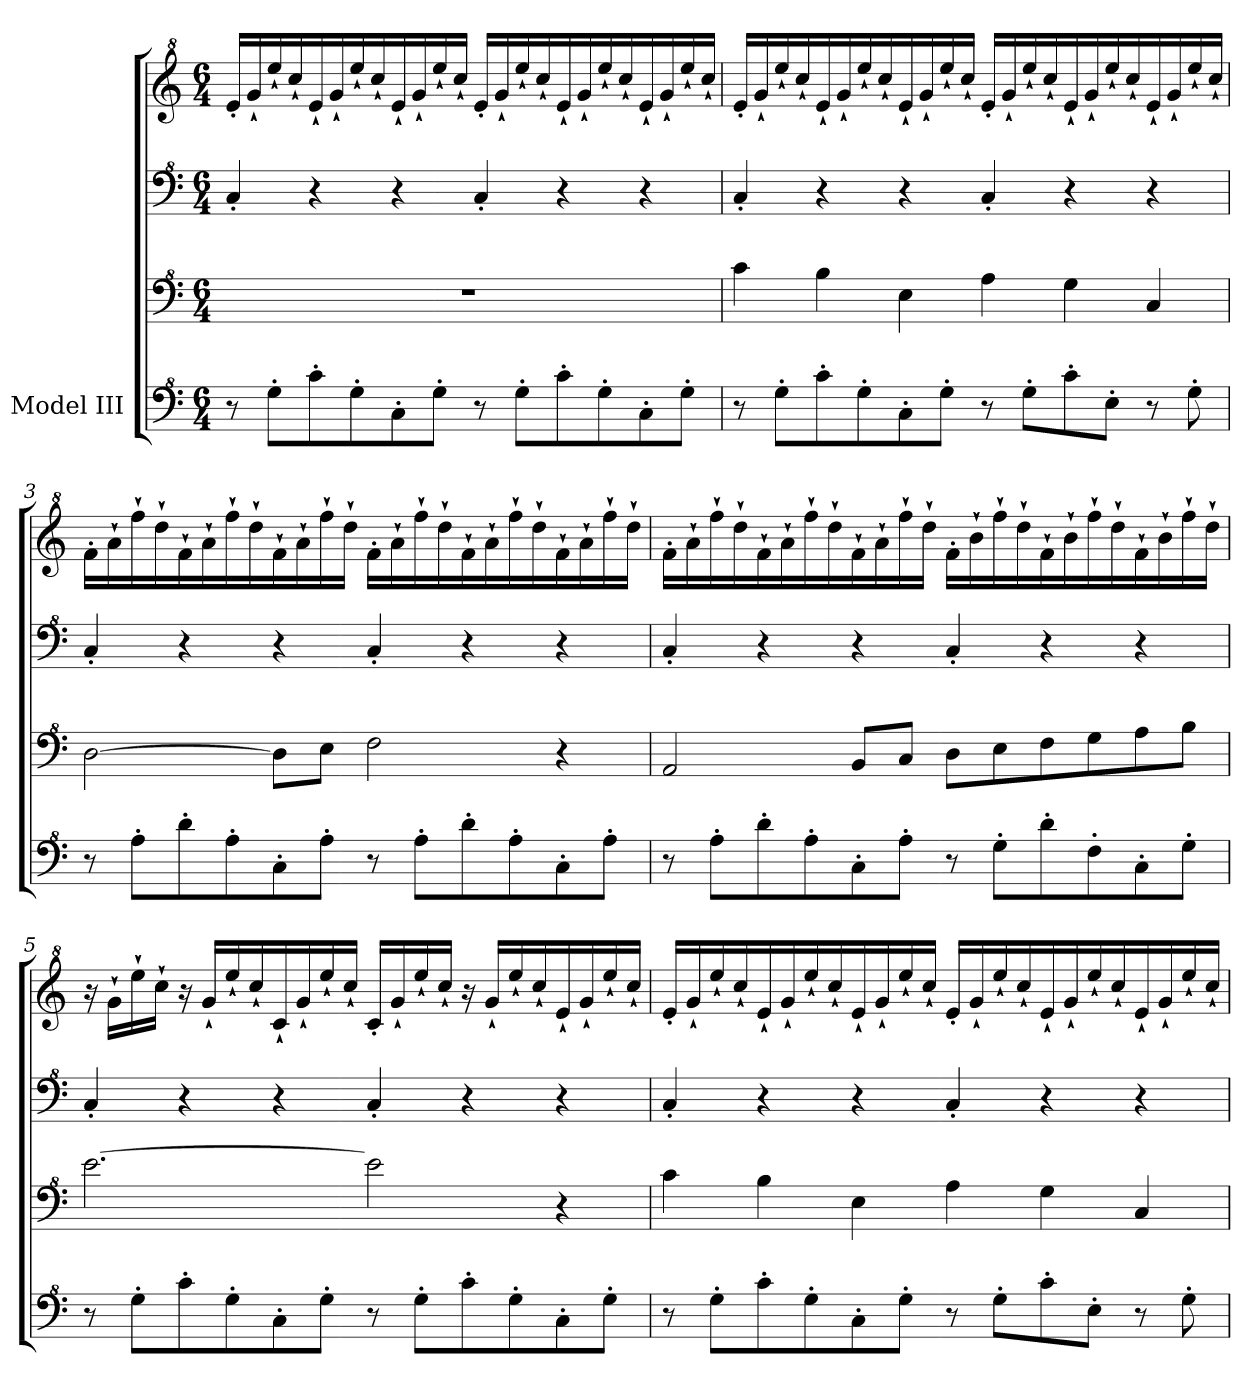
**kern	**kern	**kern	**kern
*part1	*part1	*part1	*part1
*staff4	*staff3	*staff2	*staff1
*I"Model III	*	*	*
*clefF^4	*clefF^4	*clefF^4	*clefG^2
*k[]	*k[]	*k[]	*k[]
*M6/4	*M6/4	*M6/4	*M6/4
*MM60	*MM60	*MM60	*MM60
=1	=1	=1	=1
8r	1.r	4c'/	16ee'/LL
*	*	*	*MM74
.	.	.	16gg`/
*	*	*	*MM77
8g'\L	.	.	16eee`/
.	.	.	16ccc`/
*	*	*	*MM80
8cc'\	.	4r	16ee`/
.	.	.	16gg`/
8g'\	.	.	16eee`/
.	.	.	16ccc`/
8c'\	.	4r	16ee`/
.	.	.	16gg`/
8g'\J	.	.	16eee`/
.	.	.	16ccc`/JJ
8r	.	4c'/	16ee'/LL
.	.	.	16gg`/
8g'\L	.	.	16eee`/
.	.	.	16ccc`/
8cc'\	.	4r	16ee`/
.	.	.	16gg`/
8g'\	.	.	16eee`/
.	.	.	16ccc`/
8c'\	.	4r	16ee`/
*	*	*	*MM77
.	.	.	16gg`/
8g'\J	.	.	16eee`/
.	.	.	16ccc`/JJ
=2	=2	=2	=2
8r	4cc\	4c'/	16ee'/LL
*	*	*	*MM80
.	.	.	16gg`/
8g'\L	.	.	16eee`/
.	.	.	16ccc`/
8cc'\	4b\	4r	16ee`/
.	.	.	16gg`/
8g'\	.	.	16eee`/
.	.	.	16ccc`/
8c'\	4e\	4r	16ee`/
.	.	.	16gg`/
8g'\J	.	.	16eee`/
.	.	.	16ccc`/JJ
8r	4a\	4c'/	16ee'/LL
.	.	.	16gg`/
8g'\L	.	.	16eee`/
.	.	.	16ccc`/
8cc'\	4g\	4r	16ee`/
.	.	.	16gg`/
8e'\J	.	.	16eee`/
.	.	.	16ccc`/
8r	4c/	4r	16ee`/
*	*	*	*MM77
.	.	.	16gg`/
8g'\	.	.	16eee`/
.	.	.	16ccc`/JJ
!!LO:LB:g=z
=3	=3	=3	=3
8r	[2d\	4c'/	16ff'\LL
*	*	*	*MM80
.	.	.	16aa`\
8a'\L	.	.	16fff`\
.	.	.	16ddd`\
8dd'\	.	4r	16ff`\
.	.	.	16aa`\
8a'\	.	.	16fff`\
.	.	.	16ddd`\
8c'\	8d\L]	4r	16ff`\
.	.	.	16aa`\
8a'\J	8e\J	.	16fff`\
.	.	.	16ddd`\JJ
8r	2f\	4c'/	16ff'\LL
.	.	.	16aa`\
8a'\L	.	.	16fff`\
.	.	.	16ddd`\
*	*	*	*MM78
8dd'\	.	4r	16ff`\
.	.	.	16aa`\
8a'\	.	.	16fff`\
.	.	.	16ddd`\
*	*	*	*MM76
8c'\	4r	4r	16ff`\
.	.	.	16aa`\
8a'\J	.	.	16fff`\
.	.	.	16ddd`\JJ
=4	=4	=4	=4
*	*	*	*MM72
8r	2A/	4c'/	16ff'\LL
*	*	*	*MM80
.	.	.	16aa`\
8a'\L	.	.	16fff`\
.	.	.	16ddd`\
8dd'\	.	4r	16ff`\
.	.	.	16aa`\
8a'\	.	.	16fff`\
.	.	.	16ddd`\
8c'\	8B/L	4r	16ff`\
.	.	.	16aa`\
8a'\J	8c/J	.	16fff`\
.	.	.	16ddd`\JJ
8r	8d\L	4c'/	16ff'\LL
.	.	.	16bb`\
8g'\L	8e\	.	16fff`\
.	.	.	16ddd`\
8dd'\	8f\	4r	16ff`\
.	.	.	16bb`\
8f'\	8g\	.	16fff`\
.	.	.	16ddd`\
*	*	*	*MM78
8c'\	8a\	4r	16ff`\
.	.	.	16bb`\
*	*	*	*MM76
8g'\J	8b\J	.	16fff`\
.	.	.	16ddd`\JJ
!!LO:PB:g=z
=5	=5	=5	=5
8r	[2.ee\	4c'/	16r
*	*	*	*MM80
.	.	.	16gg`\LL
8g'\L	.	.	16eee`\
.	.	.	16ccc`\JJ
8cc'\	.	4r	16r
.	.	.	16gg`/LL
8g'\	.	.	16eee`/
.	.	.	16ccc`/
8c'\	.	4r	16cc`/
.	.	.	16gg`/
8g'\J	.	.	16eee`/
.	.	.	16ccc`/JJ
8r	2ee\]	4c'/	16cc'/LL
.	.	.	16gg`/
8g'\L	.	.	16eee`/
.	.	.	16ccc`/JJ
*	*	*	*MM78
8cc'\	.	4r	16r
.	.	.	16gg`/LL
8g'\	.	.	16eee`/
.	.	.	16ccc`/
*	*	*	*MM76
8c'\	4r	4r	16ee`/
.	.	.	16gg`/
8g'\J	.	.	16eee`/
.	.	.	16ccc`/JJ
=6	=6	=6	=6
*	*	*	*MM72
8r	4cc\	4c'/	16ee'/LL
*	*	*	*MM80
.	.	.	16gg`/
8g'\L	.	.	16eee`/
.	.	.	16ccc`/
8cc'\	4b\	4r	16ee`/
.	.	.	16gg`/
8g'\	.	.	16eee`/
.	.	.	16ccc`/
8c'\	4e\	4r	16ee`/
.	.	.	16gg`/
8g'\J	.	.	16eee`/
.	.	.	16ccc`/JJ
8r	4a\	4c'/	16ee'/LL
.	.	.	16gg`/
8g'\L	.	.	16eee`/
.	.	.	16ccc`/
8cc'\	4g\	4r	16ee`/
.	.	.	16gg`/
8e'\J	.	.	16eee`/
.	.	.	16ccc`/
8r	4c/	4r	16ee`/
.	.	.	16gg`/
8g'\	.	.	16eee`/
.	.	.	16ccc`/JJ
=	=	=	=
*-	*-	*-	*-
